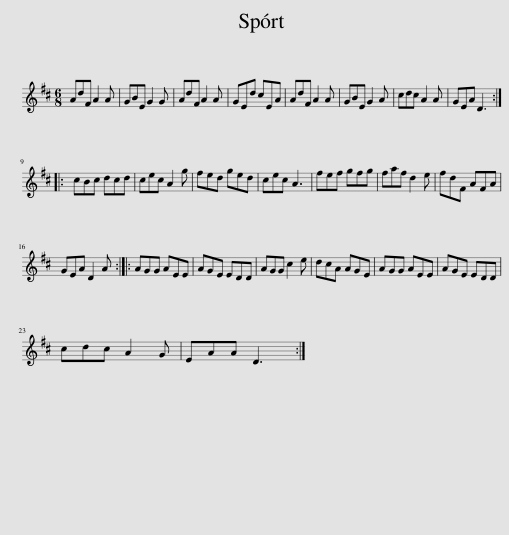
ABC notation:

X:1
L:1/8
M:6/8
I:linebreak $
K:D
V:1 treble
V:1
 AdF A2 A | GBE G2 G | AdF A2 A | GEd cEA | AdF A2 A | %5
 GBE G2 A | cdc A2 A | GEA D3 ::$ cBc dcd | cec A2 g | %10
 fed ged | cec A3 | fef gfg | faf d2 e | fdF AFA |$ %15
 GEA D2 A :: AGG AEE | AGE EDD | AGG c2 e | dcA AGE | %20
 AGG AEE | AGE EDD |$ cdc A2 G | EAA D3 :| %24
